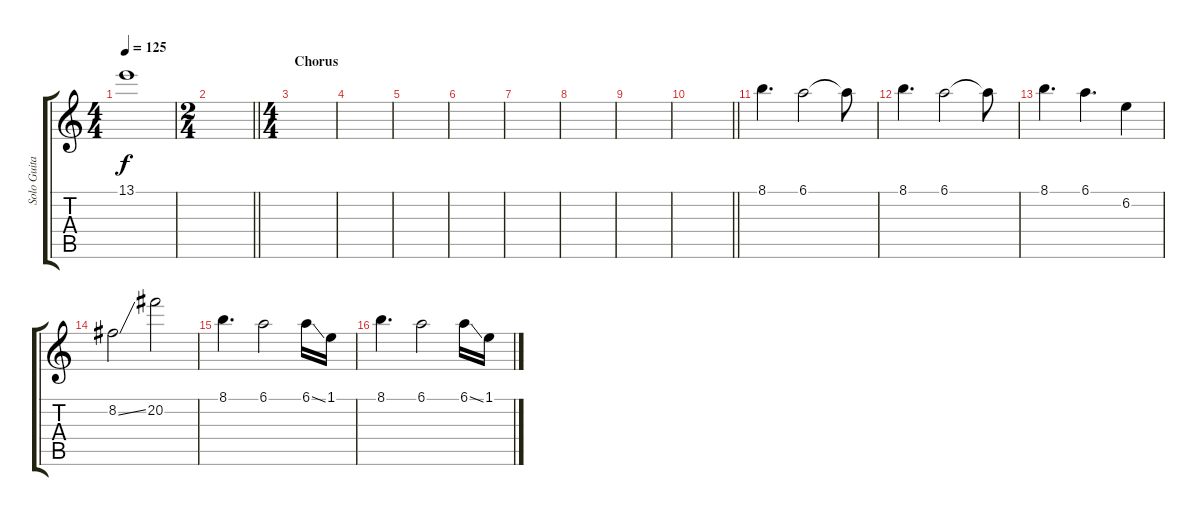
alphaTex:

\track ("Solo Guitar" "Solo Guita") {instrument overdrivenguitar}
\staff {score tabs}
\tuning (Eb4 Bb3 Gb3 Db3 Ab2 Eb2) {hide}
\ts (4 4)
\tempo 125
\clef g2
\ks c
13.1{t}.1{dy f} |
\ts (2 4)
\barLineRight lightlight
|
\ts (4 4)
\section ("" "Chorus")
|
|
|
|
|
|
|
\barLineRight lightlight
|
8.1.4{d} 6.1.2 6.1{t}.8 |
8.1.4{d} 6.1.2 6.1{t}.8 |
8.1.4{d} 6.1.4{d} 6.2.4 |
8.2{ss}.2 20.2.2 |
8.1.4{d} 6.1.2 6.1{ss}.16 1.1.16 |
8.1.4{d} 6.1.2 6.1{ss}.16 1.1.16
